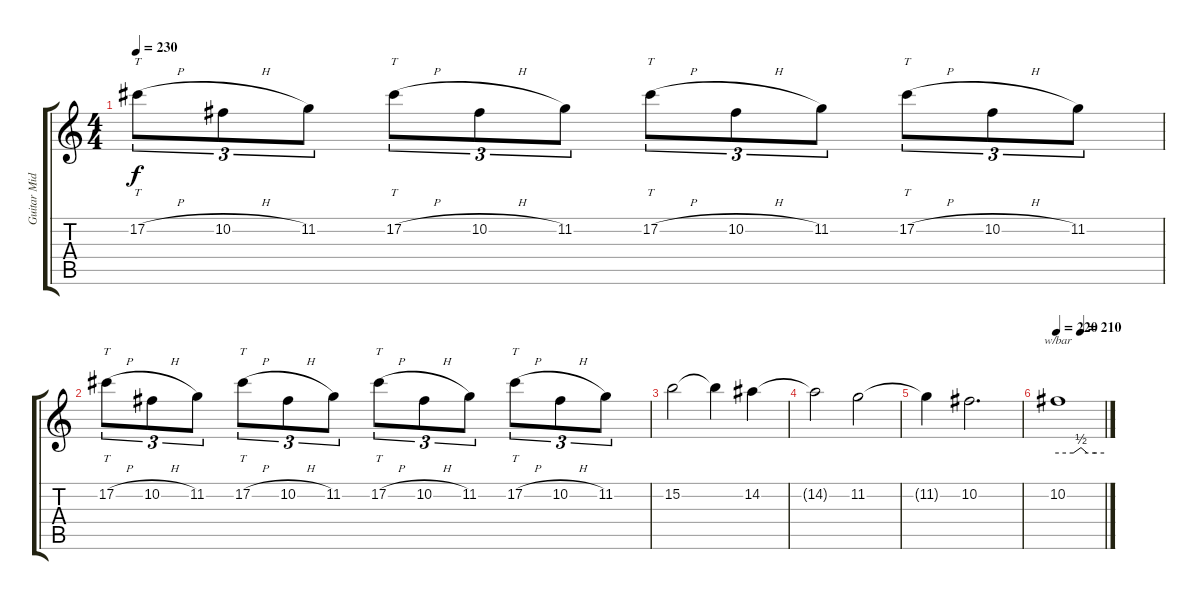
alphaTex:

\track ("Guitar Mid" "Guitar Mid") {instrument distortionguitar}
\staff {score tabs}
\tuning (Db4 Ab3 E3 B2 Gb2 B1) {hide}
\ts (4 4)
\tempo 230
\clef g2
\ks c
17.2{h}.8{tt tu (3 2) dy f} 10.2{h}.8{tu (3 2)} 11.2.8{tu (3 2)} 17.2{h}.8{tt tu (3 2)} 10.2{h}.8{tu (3 2)} 11.2.8{tu (3 2)} 17.2{h}.8{tt tu (3 2)} 10.2{h}.8{tu (3 2)} 11.2.8{tu (3 2)} 17.2{h}.8{tt tu (3 2)} 10.2{h}.8{tu (3 2)} 11.2.8{tu (3 2)} |
17.2{h}.8{tt tu (3 2)} 10.2{h}.8{tu (3 2)} 11.2.8{tu (3 2)} 17.2{h}.8{tt tu (3 2)} 10.2{h}.8{tu (3 2)} 11.2.8{tu (3 2)} 17.2{h}.8{tt tu (3 2)} 10.2{h}.8{tu (3 2)} 11.2.8{tu (3 2)} 17.2{h}.8{tt tu (3 2)} 10.2{h}.8{tu (3 2)} 11.2.8{tu (3 2)} |
15.2.2 15.2{t}.4 14.2.4 |
14.2{t}.2 11.2.2 |
11.2{t}.4 10.2.2{d} |
\tempo 220
\tempo (210 0.5)
10.2.1{tbe (custom default 0 0 20 0 30 2 38 0 49 0 60 0)}
